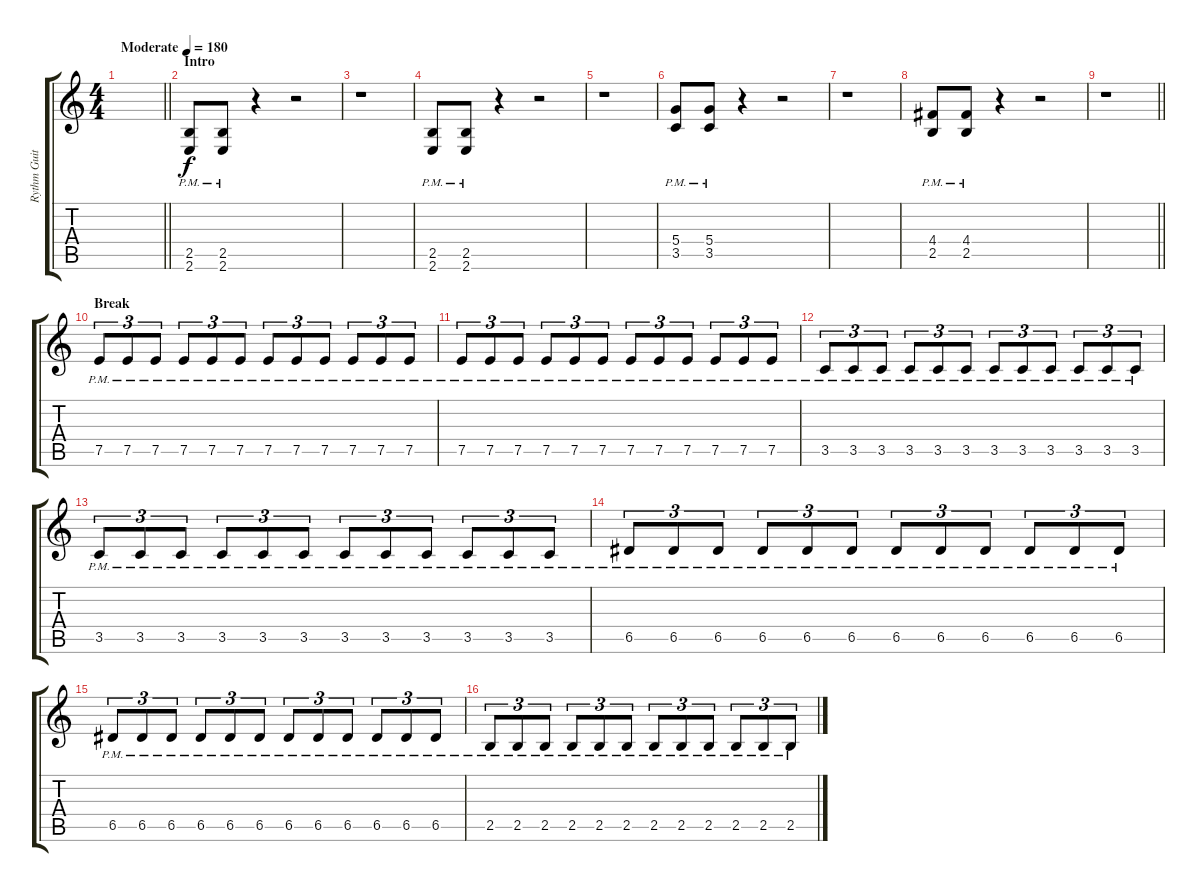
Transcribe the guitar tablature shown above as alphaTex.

\track ("Rythm Guitar" "Rythm Guit") {instrument distortionguitar}
\staff {score tabs}
\tuning (E4 B3 G3 D3 A2 D2) {hide}
\ts (4 4)
\tempo (180 "Moderate")
\clef g2
\barLineRight lightlight
\ks c
|
\section ("" "Intro")
(2.5{pm} 2.6{pm}).8 (2.5{pm} 2.6{pm}).8 r.4 r.2 |
r.1 |
(2.5{pm} 2.6{pm}).8 (2.5{pm} 2.6{pm}).8 r.4 r.2 |
r.1 |
(5.4{pm} 3.5{pm}).8 (5.4{pm} 3.5{pm}).8 r.4 r.2 |
r.1 |
(4.4{pm} 2.5{pm}).8 (4.4{pm} 2.5{pm}).8 r.4 r.2 |
\barLineRight lightlight
r.1 |
\section ("" "Break")
7.5{pm}.8{tu (3 2)} 7.5{pm}.8{tu (3 2)} 7.5{pm}.8{tu (3 2)} 7.5{pm}.8{tu (3 2)} 7.5{pm}.8{tu (3 2)} 7.5{pm}.8{tu (3 2)} 7.5{pm}.8{tu (3 2)} 7.5{pm}.8{tu (3 2)} 7.5{pm}.8{tu (3 2)} 7.5{pm}.8{tu (3 2)} 7.5{pm}.8{tu (3 2)} 7.5{pm}.8{tu (3 2)} |
7.5{pm}.8{tu (3 2)} 7.5{pm}.8{tu (3 2)} 7.5{pm}.8{tu (3 2)} 7.5{pm}.8{tu (3 2)} 7.5{pm}.8{tu (3 2)} 7.5{pm}.8{tu (3 2)} 7.5{pm}.8{tu (3 2)} 7.5{pm}.8{tu (3 2)} 7.5{pm}.8{tu (3 2)} 7.5{pm}.8{tu (3 2)} 7.5{pm}.8{tu (3 2)} 7.5{pm}.8{tu (3 2)} |
3.5{pm}.8{tu (3 2)} 3.5{pm}.8{tu (3 2)} 3.5{pm}.8{tu (3 2)} 3.5{pm}.8{tu (3 2)} 3.5{pm}.8{tu (3 2)} 3.5{pm}.8{tu (3 2)} 3.5{pm}.8{tu (3 2)} 3.5{pm}.8{tu (3 2)} 3.5{pm}.8{tu (3 2)} 3.5{pm}.8{tu (3 2)} 3.5{pm}.8{tu (3 2)} 3.5{pm}.8{tu (3 2)} |
3.5{pm}.8{tu (3 2)} 3.5{pm}.8{tu (3 2)} 3.5{pm}.8{tu (3 2)} 3.5{pm}.8{tu (3 2)} 3.5{pm}.8{tu (3 2)} 3.5{pm}.8{tu (3 2)} 3.5{pm}.8{tu (3 2)} 3.5{pm}.8{tu (3 2)} 3.5{pm}.8{tu (3 2)} 3.5{pm}.8{tu (3 2)} 3.5{pm}.8{tu (3 2)} 3.5{pm}.8{tu (3 2)} |
6.5{pm}.8{tu (3 2)} 6.5{pm}.8{tu (3 2)} 6.5{pm}.8{tu (3 2)} 6.5{pm}.8{tu (3 2)} 6.5{pm}.8{tu (3 2)} 6.5{pm}.8{tu (3 2)} 6.5{pm}.8{tu (3 2)} 6.5{pm}.8{tu (3 2)} 6.5{pm}.8{tu (3 2)} 6.5{pm}.8{tu (3 2)} 6.5{pm}.8{tu (3 2)} 6.5{pm}.8{tu (3 2)} |
6.5{pm}.8{tu (3 2)} 6.5{pm}.8{tu (3 2)} 6.5{pm}.8{tu (3 2)} 6.5{pm}.8{tu (3 2)} 6.5{pm}.8{tu (3 2)} 6.5{pm}.8{tu (3 2)} 6.5{pm}.8{tu (3 2)} 6.5{pm}.8{tu (3 2)} 6.5{pm}.8{tu (3 2)} 6.5{pm}.8{tu (3 2)} 6.5{pm}.8{tu (3 2)} 6.5{pm}.8{tu (3 2)} |
2.5{pm}.8{tu (3 2)} 2.5{pm}.8{tu (3 2)} 2.5{pm}.8{tu (3 2)} 2.5{pm}.8{tu (3 2)} 2.5{pm}.8{tu (3 2)} 2.5{pm}.8{tu (3 2)} 2.5{pm}.8{tu (3 2)} 2.5{pm}.8{tu (3 2)} 2.5{pm}.8{tu (3 2)} 2.5{pm}.8{tu (3 2)} 2.5{pm}.8{tu (3 2)} 2.5{pm}.8{tu (3 2)}
